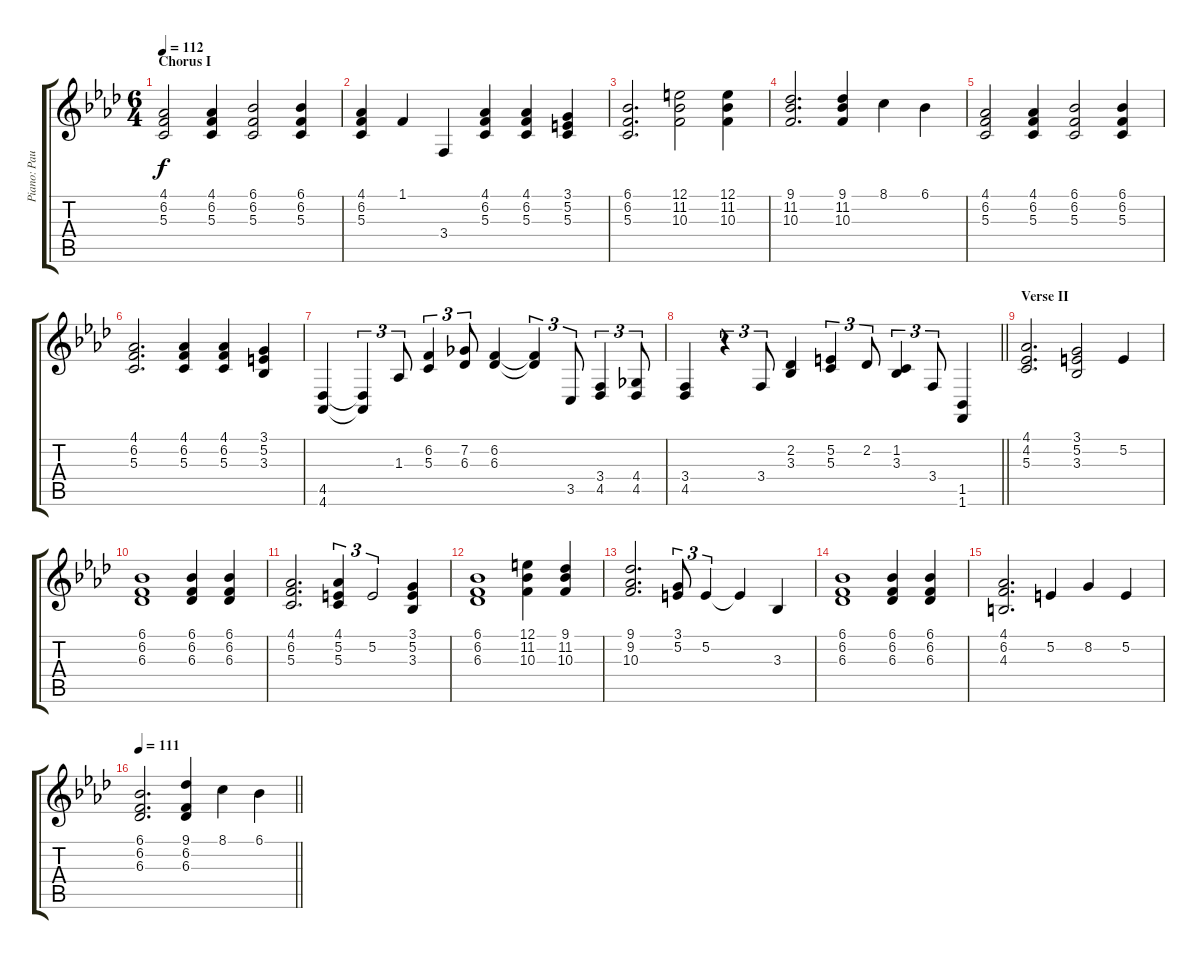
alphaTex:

\track ("Piano: Paul" "Piano: Pau") {instrument acousticgrandpiano}
\staff {score tabs}
\tuning (E4 B3 G3 D3 A2 E2) {hide}
\ts (6 4)
\section ("" "Chorus I")
\tempo 112
\clef g2
\ks ab
(4.1 6.2 5.3).2{dy f} (4.1 6.2 5.3).4 (6.1 6.2 5.3).2 (6.1 6.2 5.3).4 |
(4.1 6.2 5.3).4 1.1.4 3.4.4 (4.1 6.2 5.3).4 (4.1 6.2 5.3).4 (3.1 5.2 5.3).4 |
(6.1 6.2 5.3).2{d} (12.1 11.2 10.3).2 (12.1 11.2 10.3).4 |
(9.1 11.2 10.3).2{d} (9.1 11.2 10.3).4 8.1.4 6.1.4 |
(4.1 6.2 5.3).2 (4.1 6.2 5.3).4 (6.1 6.2 5.3).2 (6.1 6.2 5.3).4 |
(4.1 6.2 5.3).2{d} (4.1 6.2 5.3).4 (4.1 6.2 5.3).4 (3.1 5.2 3.3).4 |
(4.5 4.6).4 (4.5{t} 4.6{t}).4{tu (3 2)} 1.3.8{tu (3 2)} (6.2 5.3).4{tu (3 2)} (7.2 6.3).8{tu (3 2)} (6.2 6.3).4 (6.2{t} 6.3{t}).4{tu (3 2)} 3.5.8{tu (3 2)} (3.4 4.5).4{tu (3 2)} (4.4 4.5).8{tu (3 2)} |
\barLineRight lightlight
(3.4 4.5).4 r.4{tu (3 2)} 3.4.8{tu (3 2)} (2.2 3.3).4 (5.2 5.3).4{tu (3 2)} 2.2.8{tu (3 2)} (1.2 3.3).4{tu (3 2)} 3.4.8{tu (3 2)} (1.5 1.6).4 |
\section ("" "Verse II")
(4.1 4.2 5.3).2{d} (3.1 5.2 3.3).2 5.2.4 |
(6.1 6.2 6.3).1 (6.1 6.2 6.3).4 (6.1 6.2 6.3).4 |
(4.1 6.2 5.3).2{d} (4.1 5.2 5.3).4{tu (3 2)} 5.2.2{tu (3 2)} (3.1 5.2 3.3).4 |
(6.1 6.2 6.3).1 (12.1 11.2 10.3).4 (9.1 11.2 10.3).4 |
(9.1 9.2 10.3).2{d} (3.1 5.2).8{tu (3 2)} 5.2.4{tu (3 2)} 5.2{t}.4 3.3.4 |
(6.1 6.2 6.3).1 (6.1 6.2 6.3).4 (6.1 6.2 6.3).4 |
(4.1 6.2 4.3).2{d} 5.2.4 8.2.4 5.2.4 |
\tempo 111
\barLineRight lightlight
(6.1 6.2 6.3).2{d} (9.1 6.2 6.3).4 8.1.4 6.1.4
